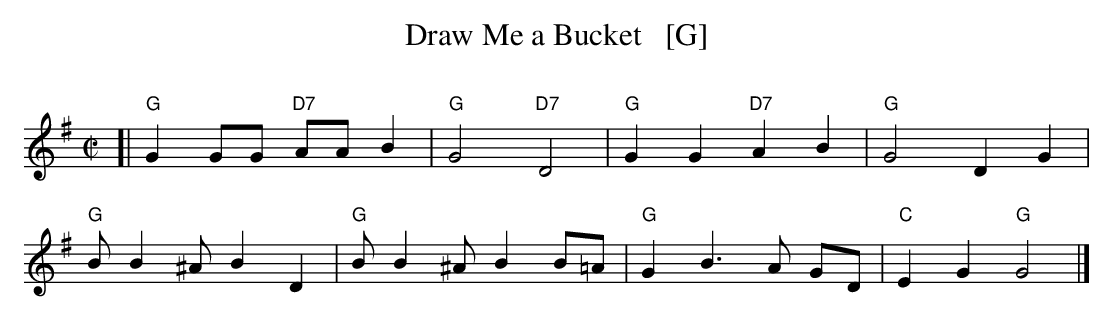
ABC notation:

X:1
T: Draw Me a Bucket   [G]
C:
M: C|
L: 1/8
K: G
[|\
"G"G2 GG "D7"AA B2 | "G"G4 "D7"D4 | "G"G2 G2 "D7"A2 B2 | "G"G4 D2 G2 |
"G"B B2 ^A B2 D2 | "G"B B2 ^A B2 B=A | "G"G2 B3 A GD | "C"E2 G2 "G"G4 |]
